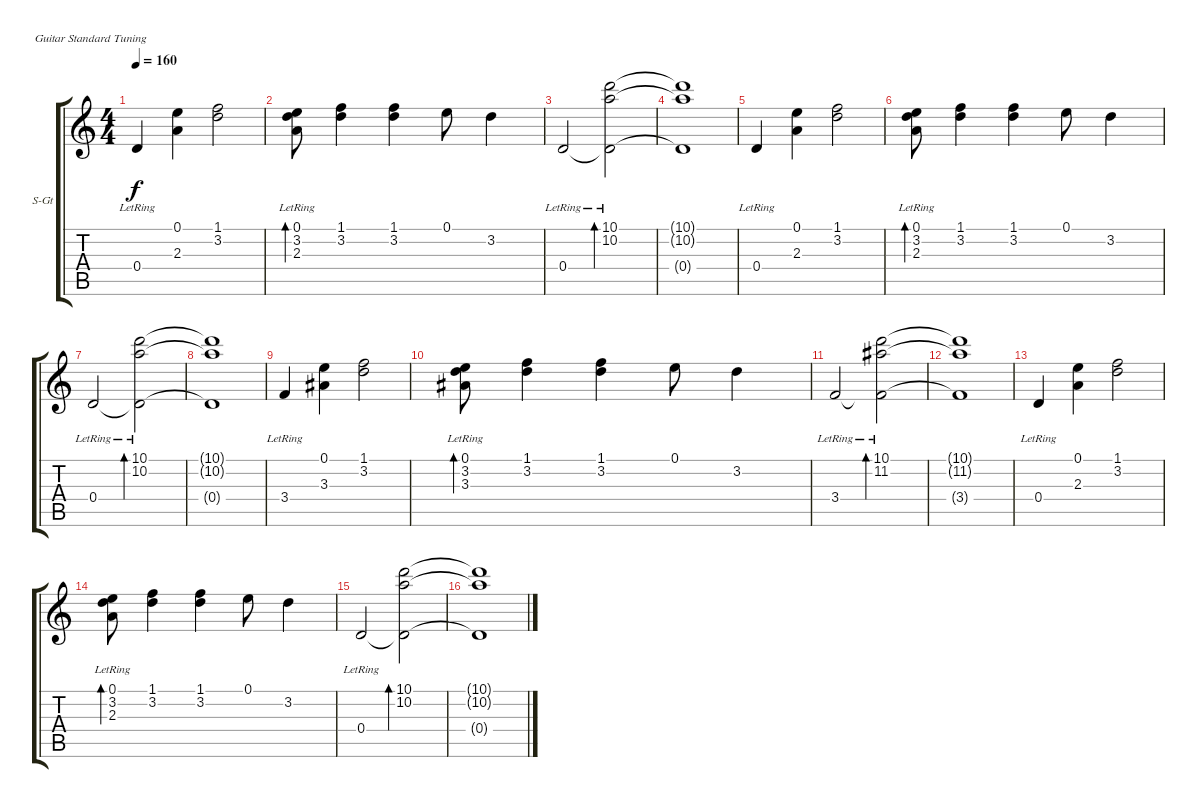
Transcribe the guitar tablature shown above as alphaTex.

\defaultSystemsLayout 4
\bracketExtendMode groupsimilarinstruments
\firstSystemTrackNameOrientation horizontal
\otherSystemsTrackNameOrientation horizontal
\track ("Guitar 1" "S-Gt") {instrument acousticguitarsteel}
\staff {score tabs}
\tuning (E4 B3 G3 D3 A2 E2)
\ts (4 4)
\tempo 160
\clef g2
\ks c
0.4{lr}.4{dy f instrument acousticguitarsteel} (2.3 0.1).4 (3.2 1.1).2 |
(2.3{lr} 0.1 3.2).8{bd 126} (3.2 1.1).4 (3.2 1.1).4 0.1.8 3.2.4 |
0.4{lr}.2 (10.1{lr} 10.2{lr} 0.4{t}).2{bd 107} |
(10.1{t} 10.2{t} 0.4{t}).1 |
0.4{lr}.4 (2.3 0.1).4 (1.1 3.2).2 |
(2.3{lr} 0.1 3.2).8{bd 126} (3.2 1.1).4 (1.1 3.2).4 0.1.8 3.2.4 |
0.4{lr}.2 (10.1{lr} 0.4{t} 10.2{lr}).2{bd 116} |
(10.1{t} 0.4{t} 10.2{t}).1 |
3.4{lr}.4 (3.3 0.1).4 (3.2 1.1).2 |
(3.3{lr} 0.1 3.2).8{bd 122} (3.2 1.1).4 (1.1 3.2).4 0.1.8 3.2.4 |
3.4{lr}.2 (10.1{lr} 3.4{t} 11.2{lr}).2{bd 113} |
(10.1{t} 3.4{t} 11.2{t}).1 |
0.4{lr}.4 (2.3 0.1).4 (3.2 1.1).2 |
(2.3{lr} 0.1 3.2).8{bd 124} (3.2 1.1).4 (3.2 1.1).4 0.1.8 3.2.4 |
0.4{lr}.2 (10.1 0.4{t} 10.2).2{bd 110} |
(10.1{t} 0.4{t} 10.2{t}).1
